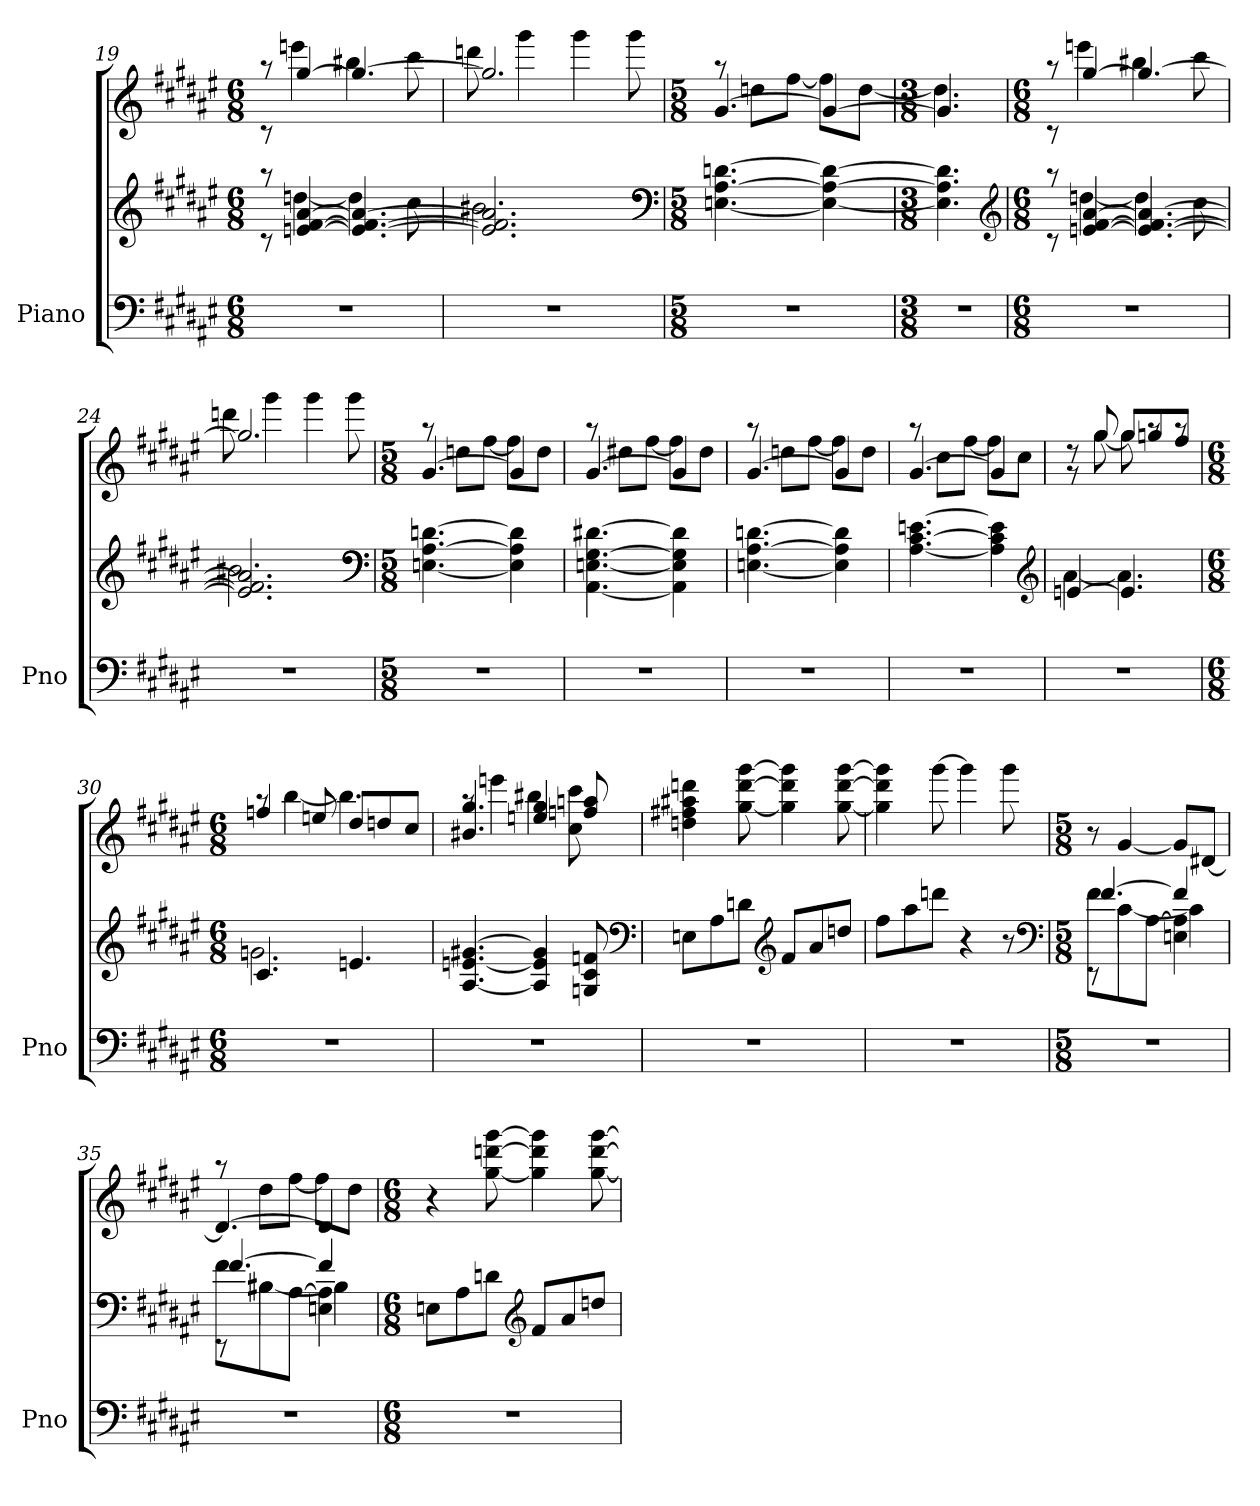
**kern	**kern	**kern
*part1	*part1	*part1
*staff3	*staff2	*staff1
*I"Piano	*	*
*I'Pno	*	*
*clefF4	*clefG2	*clefG2
*k[f#c#g#d#a#e#]	*k[f#c#g#d#a#e#]	*k[f#c#g#d#a#e#]
*F#:	*F#:	*F#:
*M6/8	*M6/8	*M6/8
=19	=19	=19
*	*^	*^
2.r	8rc	8raa	8rc	8raa
.	[4en [4f# [4a#	[4ddn	[4gg#	4eeen
.	4.e_ 4.f#_ 4.a#_	4dd]	4.gg#_	4bb#X
.	.	8cc#	.	8ccc#
=20	=20	=20	=20	=20
2.r	2.e] 2.f#] 2.a#]	2.b#X	2.gg#]	8dddn
.	.	.	.	4ggg#
.	.	.	.	4ggg#
.	.	.	.	8ggg#
*	*v	*v	*	*
*	*clefF4	*	*
=21	=21	=21	=21
*M5/8	*M5/8	*M5/8	*
3...r	[4.En [4.A# [4.dn	[4.g#	8raa
.	.	.	8ddnL
.	.	.	[8ff#J
.	4E_ 4A#_ 4d_	4g#_	8ff#L]
.	.	.	[8ddJ
=22	=22	=22	=22
*M3/8	*M3/8	*M3/8	*
4.r	4.E] 4.A#] 4.d]	4.g#]	4.dd]
*	*clefG2	*	*
=23	=23	=23	=23
*M6/8	*M6/8	*M6/8	*
*	*^	*	*
2.r	8rc	8raa	8rc	8raa
.	[4en [4f# [4a#	[4ddn	[4gg#	4eeen
.	4.e_ 4.f#_ 4.a#_	4dd]	4.gg#_	4bb#X
.	.	8cc#	.	8ccc#
=24	=24	=24	=24	=24
2.r	2.e] 2.f#] 2.a#]	2.b#X	2.gg#]	8dddn
.	.	.	.	4ggg#
.	.	.	.	4ggg#
.	.	.	.	8ggg#
*	*v	*v	*	*
*	*clefF4	*	*
=25	=25	=25	=25
*M5/8	*M5/8	*M5/8	*
3...r	[4.En [4.A# [4.dn	[4.g#	8raa
.	.	.	8ddnL
.	.	.	[8ff#J
.	4E] 4A#] 4d]	4g#]	8ff#L]
.	.	.	8ddJ
=26	=26	=26	=26
3...r	[4.AA# [4.En [4.G# [4.d#X	[4.g#	8raa
.	.	.	8dd#XL
.	.	.	[8ff#J
.	4AA#] 4E] 4G#] 4d#]	4g#]	8ff#L]
.	.	.	8dd#J
=27	=27	=27	=27
3...r	[4.En [4.A# [4.dn	[4.g#	8raa
.	.	.	8ddnL
.	.	.	[8ff#J
.	4E] 4A#] 4d]	4g#]	8ff#L]
.	.	.	8ddJ
=28	=28	=28	=28
3...r	[4.A# [4.c# [4.en	[4.g#	8raa
.	.	.	8cc#L
.	.	.	[8ff#J
.	4A#] 4c#] 4e]	4g#]	8ff#L]
.	.	.	8cc#J
*	*clefG2	*	*
=29	=29	=29	=29
*	*^	*	*
3...r	[4en	[4a#	8r	8r
.	.	.	8gg#	[8gg#
.	4.e]	4.a#]	8gg#L	8gg#]
.	.	.	8ggn	8raa
.	.	.	8ff#J	8raa
=30	=30	=30	=30	=30
*M6/8	*M6/8	*	*M6/8	*
2.r	4.c#	2.gn	4ffn	8raa
.	.	.	.	[4bb
.	.	.	8een	.
.	4.en	.	8dd#L	4.bb]
.	.	.	8ddn	.
.	.	.	8cc#J	.
*	*v	*v	*	*
=31	=31	=31	=31
2.r	[4.A# [4.en [4.g#X	4.b#X 4.gg#	8raa
.	.	.	4eeen
.	4A#] 4e] 4g#]	4een 4gg#	4bb#X
.	8Gn 8c# 8fn	8ffn 8aan	8cc# 8ccc#
*	*	*v	*v
*	*clefF4	*
=32	=32	=32
2.r	8EnL	4ddn 4ff#X 4aa#X 4dddn
.	8A#	.
.	8dnJ	[8gg# [8ddd [8ggg#
*	*clefG2	*
.	8f#L	4gg#] 4ddd] 4ggg#]
.	8a#	.
.	8ddnJ	[8gg# [8ddd [8ggg#
=33	=33	=33
2.r	8ff#L	4gg#] 4ddd] 4ggg#]
.	8aa#	.
.	8dddnJ	[8ggg#
.	4r	4ggg#]
.	8r	8ggg#
*	*clefF4	*
=34	=34	=34
*M5/8	*M5/8	*M5/8
*	*^	*
*	*	*^	*
3...r	8f#\L	8rEE	[4.f#	8r
.	8c#\	[4c#	.	[4g#
.	[8A#\J	.	.	.
.	4En\ 4A#]\	4c#]	4f#]	8g#L]
.	.	.	.	[8d#XJ
=35	=35	=35	=35	=35
*	*	*	*	*^
3...r	8f#\L	8rEE	[4.f#	4.d#_	8raa
.	8B#X\	[4B#X	.	.	8dd#L
.	[8A#\J	.	.	.	[8ff#J
.	4En\ 4A#]\	4B#]	4f#]	4d#]	8ff#L]
.	.	.	.	.	8dd#J
*	*v	*v	*v	*	*
*	*	*v	*v
=36	=36	=36
*M6/8	*M6/8	*M6/8
2.r	8EnL	4r
.	8A#	.
.	8dnJ	[8gg# [8dddn [8ggg#
*	*clefG2	*
.	8f#L	4gg#] 4ddd] 4ggg#]
.	8a#	.
.	8ddnJ	[8gg# [8ddd [8ggg#
=	=	=
*-	*-	*-
